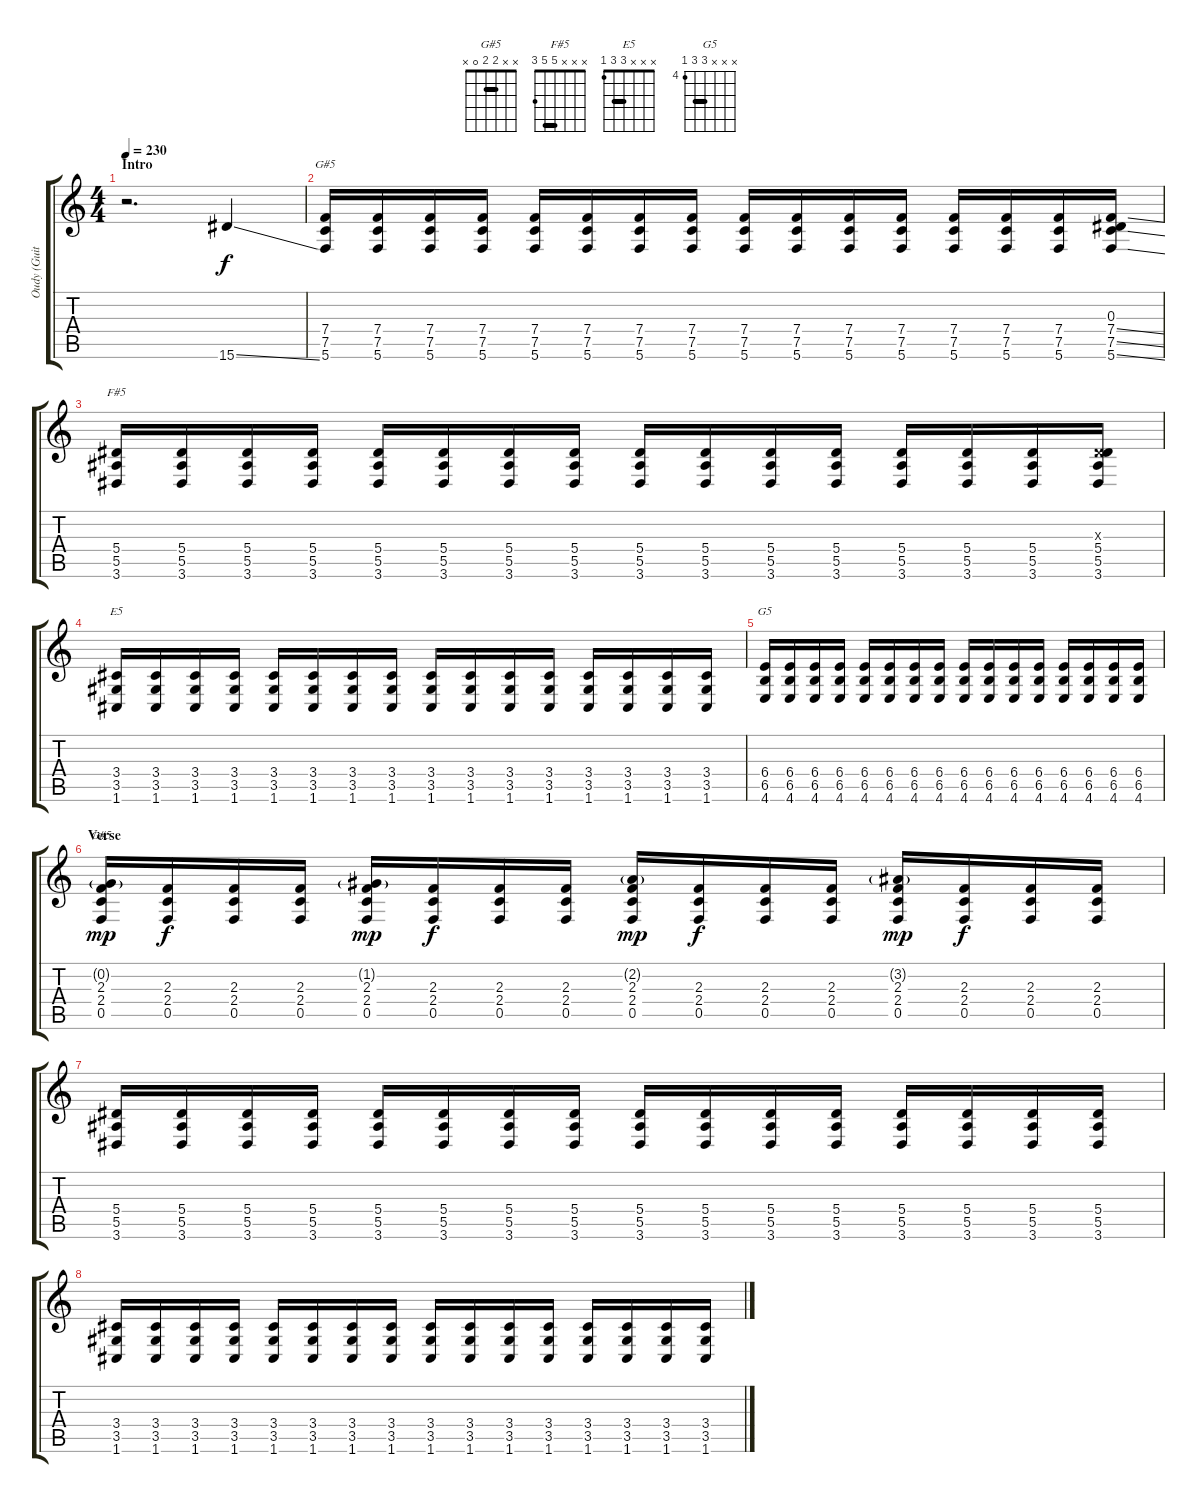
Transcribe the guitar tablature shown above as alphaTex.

\track ("Oudy (Guitar 1)" "Oudy (Guit") {instrument distortionguitar}
\staff {score tabs}
\tuning (C4 G3 Eb3 Bb2 F2 C2) {hide}
\chord ("G#5" x x x 7 7 5) {firstfret 5 barre 7}
\chord ("F#5" x x x 5 5 3) {barre 5}
\chord ("E5" x x x 3 3 1) {barre 3}
\chord ("G5" x x x 6 6 4) {firstfret 4 barre 6}
\chord ("G#5" x x 2 2 0 x) {barre 2}
\ts (4 4)
\section ("" "Intro")
\tempo 230
\tempo 95
\tempo 230
\clef g2
\ks c
r.2{d dy f instrument distortionguitar} 15.6{ss}.4 |
(7.4 7.5 5.6).16{ch "G#5"} (7.4 7.5 5.6).16 (7.4 7.5 5.6).16 (7.4 7.5 5.6).16 (7.4 7.5 5.6).16 (7.4 7.5 5.6).16 (7.4 7.5 5.6).16 (7.4 7.5 5.6).16 (7.4 7.5 5.6).16 (7.4 7.5 5.6).16 (7.4 7.5 5.6).16 (7.4 7.5 5.6).16 (7.4 7.5 5.6).16 (7.4 7.5 5.6).16 (7.4 7.5 5.6).16 (0.3 7.4{ss} 7.5{ss} 5.6{ss}).16 |
(5.4 5.5 3.6).16{ch "F#5"} (5.4 5.5 3.6).16 (5.4 5.5 3.6).16 (5.4 5.5 3.6).16 (5.4 5.5 3.6).16 (5.4 5.5 3.6).16 (5.4 5.5 3.6).16 (5.4 5.5 3.6).16 (5.4 5.5 3.6).16 (5.4 5.5 3.6).16 (5.4 5.5 3.6).16 (5.4 5.5 3.6).16 (5.4 5.5 3.6).16 (5.4 5.5 3.6).16 (5.4 5.5 3.6).16 (0.3{x} 5.4 5.5 3.6).16 |
(3.4 3.5 1.6).16{ch "E5"} (3.4 3.5 1.6).16 (3.4 3.5 1.6).16 (3.4 3.5 1.6).16 (3.4 3.5 1.6).16 (3.4 3.5 1.6).16 (3.4 3.5 1.6).16 (3.4 3.5 1.6).16 (3.4 3.5 1.6).16 (3.4 3.5 1.6).16 (3.4 3.5 1.6).16 (3.4 3.5 1.6).16 (3.4 3.5 1.6).16 (3.4 3.5 1.6).16 (3.4 3.5 1.6).16 (3.4 3.5 1.6).16 |
(6.4 6.5 4.6).16{ch "G5"} (6.4 6.5 4.6).16 (6.4 6.5 4.6).16 (6.4 6.5 4.6).16 (6.4 6.5 4.6).16 (6.4 6.5 4.6).16 (6.4 6.5 4.6).16 (6.4 6.5 4.6).16 (6.4 6.5 4.6).16 (6.4 6.5 4.6).16 (6.4 6.5 4.6).16 (6.4 6.5 4.6).16 (6.4 6.5 4.6).16 (6.4 6.5 4.6).16 (6.4 6.5 4.6).16 (6.4 6.5 4.6).16 |
\section ("" "Verse")
(0.2{g} 2.3 2.4 0.5).16{ch "G#5" dy mp} (2.3 2.4 0.5).16{dy f} (2.3 2.4 0.5).16 (2.3 2.4 0.5).16 (1.2{g} 2.3 2.4 0.5).16{dy mp} (2.3 2.4 0.5).16{dy f} (2.3 2.4 0.5).16 (2.3 2.4 0.5).16 (2.2{g} 2.3 2.4 0.5).16{dy mp} (2.3 2.4 0.5).16{dy f} (2.3 2.4 0.5).16 (2.3 2.4 0.5).16 (3.2{g} 2.3 2.4 0.5).16{dy mp} (2.3 2.4 0.5).16{dy f} (2.3 2.4 0.5).16 (2.3 2.4 0.5).16 |
(5.4 5.5 3.6).16 (5.4 5.5 3.6).16 (5.4 5.5 3.6).16 (5.4 5.5 3.6).16 (5.4 5.5 3.6).16 (5.4 5.5 3.6).16 (5.4 5.5 3.6).16 (5.4 5.5 3.6).16 (5.4 5.5 3.6).16 (5.4 5.5 3.6).16 (5.4 5.5 3.6).16 (5.4 5.5 3.6).16 (5.4 5.5 3.6).16 (5.4 5.5 3.6).16 (5.4 5.5 3.6).16 (5.4 5.5 3.6).16 |
(3.4 3.5 1.6).16 (3.4 3.5 1.6).16 (3.4 3.5 1.6).16 (3.4 3.5 1.6).16 (3.4 3.5 1.6).16 (3.4 3.5 1.6).16 (3.4 3.5 1.6).16 (3.4 3.5 1.6).16 (3.4 3.5 1.6).16 (3.4 3.5 1.6).16 (3.4 3.5 1.6).16 (3.4 3.5 1.6).16 (3.4 3.5 1.6).16 (3.4 3.5 1.6).16 (3.4 3.5 1.6).16 (3.4 3.5 1.6).16
